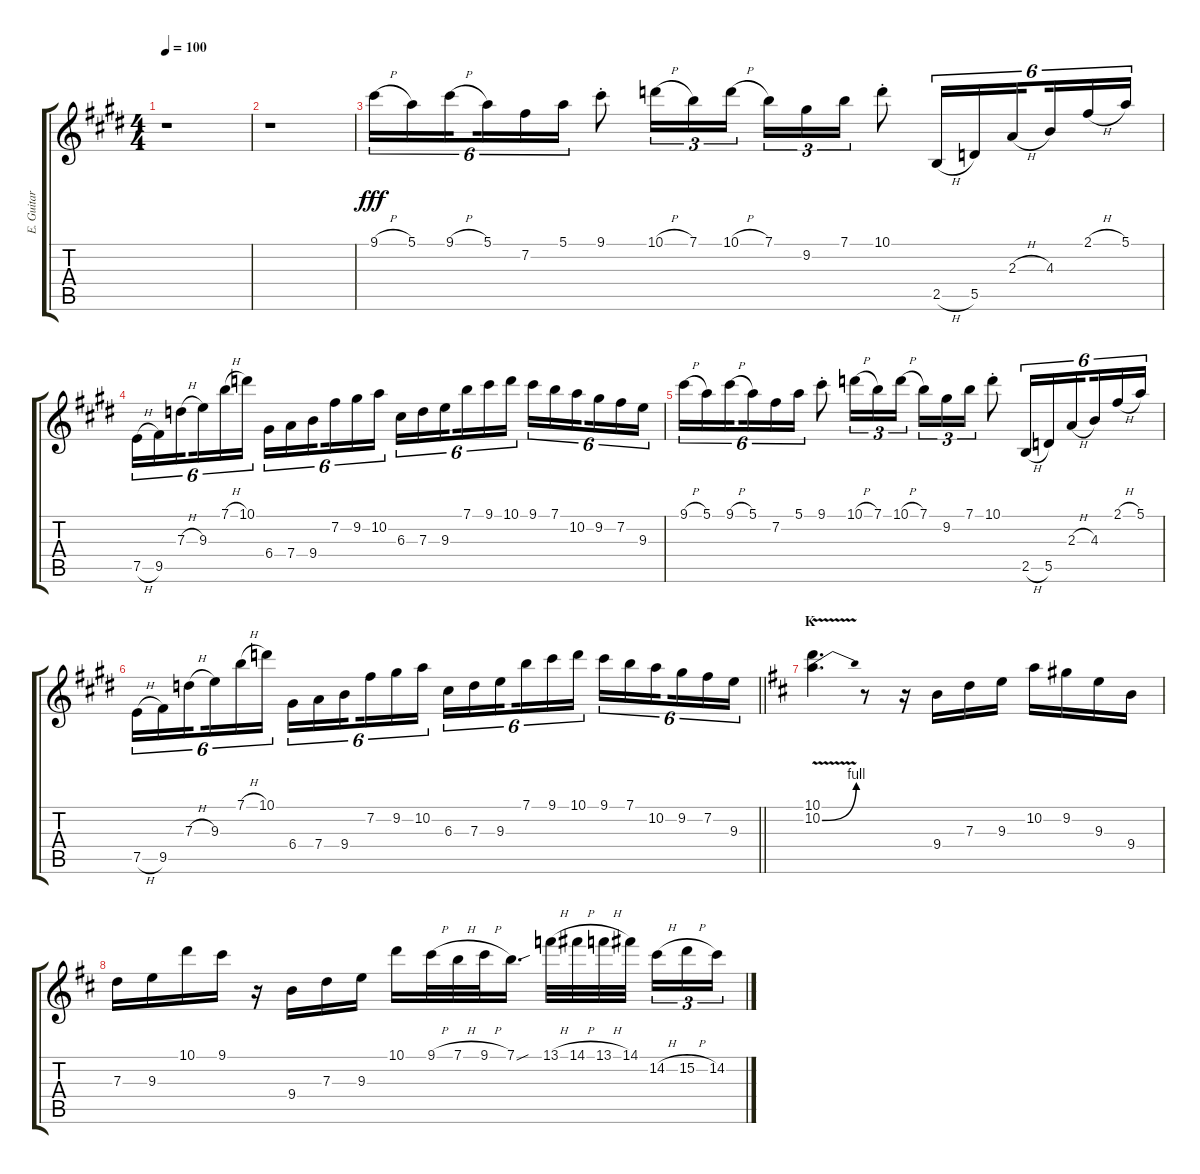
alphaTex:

\track ("E. Guitar I" "E. Guitar ") {instrument overdrivenguitar}
\staff {score tabs}
\tuning (E4 B3 G3 D3 A2 E2) {hide}
\ts (4 4)
\tempo 100
\clef g2
\ks e
r.1{dy fff} |
r.1 |
9.1{h}.16{tu (6 4)} 5.1.16{tu (6 4)} 9.1{h}.16{tu (6 4) beam splitsecondary} 5.1.16{tu (6 4)} 7.2.16{tu (6 4)} 5.1.16{tu (6 4)} 9.1{st}.8 10.1{h}.16{tu (3 2)} 7.1.16{tu (3 2)} 10.1{h}.16{tu (3 2)} 7.1.16{tu (3 2)} 9.2.16{tu (3 2)} 7.1.16{tu (3 2)} 10.1{st}.8 2.5{h}.16{tu (6 4)} 5.5.16{tu (6 4)} 2.3{h}.16{tu (6 4) beam splitsecondary} 4.3.16{tu (6 4)} 2.1{h}.16{tu (6 4)} 5.1.16{tu (6 4)} |
7.5{h}.16{tu (6 4)} 9.5.16{tu (6 4)} 7.3{h}.16{tu (6 4) beam splitsecondary} 9.3.16{tu (6 4)} 7.1{h}.16{tu (6 4)} 10.1.16{tu (6 4)} 6.4.16{tu (6 4)} 7.4.16{tu (6 4)} 9.4.16{tu (6 4) beam splitsecondary} 7.2.16{tu (6 4)} 9.2.16{tu (6 4)} 10.2.16{tu (6 4)} 6.3.16{tu (6 4)} 7.3.16{tu (6 4)} 9.3.16{tu (6 4) beam splitsecondary} 7.1.16{tu (6 4)} 9.1.16{tu (6 4)} 10.1.16{tu (6 4)} 9.1.16{tu (6 4)} 7.1.16{tu (6 4)} 10.2.16{tu (6 4) beam splitsecondary} 9.2.16{tu (6 4)} 7.2.16{tu (6 4)} 9.3.16{tu (6 4)} |
9.1{h}.16{tu (6 4)} 5.1.16{tu (6 4)} 9.1{h}.16{tu (6 4) beam splitsecondary} 5.1.16{tu (6 4)} 7.2.16{tu (6 4)} 5.1.16{tu (6 4)} 9.1{st}.8 10.1{h}.16{tu (3 2)} 7.1.16{tu (3 2)} 10.1{h}.16{tu (3 2)} 7.1.16{tu (3 2)} 9.2.16{tu (3 2)} 7.1.16{tu (3 2)} 10.1{st}.8 2.5{h}.16{tu (6 4)} 5.5.16{tu (6 4)} 2.3{h}.16{tu (6 4) beam splitsecondary} 4.3.16{tu (6 4)} 2.1{h}.16{tu (6 4)} 5.1.16{tu (6 4)} |
\barLineRight lightlight
7.5{h}.16{tu (6 4)} 9.5.16{tu (6 4)} 7.3{h}.16{tu (6 4) beam splitsecondary} 9.3.16{tu (6 4)} 7.1{h}.16{tu (6 4)} 10.1.16{tu (6 4)} 6.4.16{tu (6 4)} 7.4.16{tu (6 4)} 9.4.16{tu (6 4) beam splitsecondary} 7.2.16{tu (6 4)} 9.2.16{tu (6 4)} 10.2.16{tu (6 4)} 6.3.16{tu (6 4)} 7.3.16{tu (6 4)} 9.3.16{tu (6 4) beam splitsecondary} 7.1.16{tu (6 4)} 9.1.16{tu (6 4)} 10.1.16{tu (6 4)} 9.1.16{tu (6 4)} 7.1.16{tu (6 4)} 10.2.16{tu (6 4) beam splitsecondary} 9.2.16{tu (6 4)} 7.2.16{tu (6 4)} 9.3.16{tu (6 4)} |
\section ("" "K")
\ks d
(10.1{v} 10.2{be (bend 0 0 60 4) v}).4{d} r.8 r.16 9.4.16 7.3.16 9.3.16 10.2.16 9.2.16 9.3.16 9.4.16 |
7.3.16 9.3.16 10.1.16 9.1.16 r.16 9.4.16 7.3.16 9.3.16 10.1.16 9.1{h}.32 7.1{h}.32 9.1{h}.32 7.1{sou}.16{d} 13.1{h}.32 14.1{h}.32 13.1{h}.32 14.1.32{beam splitsecondary} 14.2{h}.16{tu (3 2)} 15.2{h}.16{tu (3 2)} 14.2.16{tu (3 2)}
